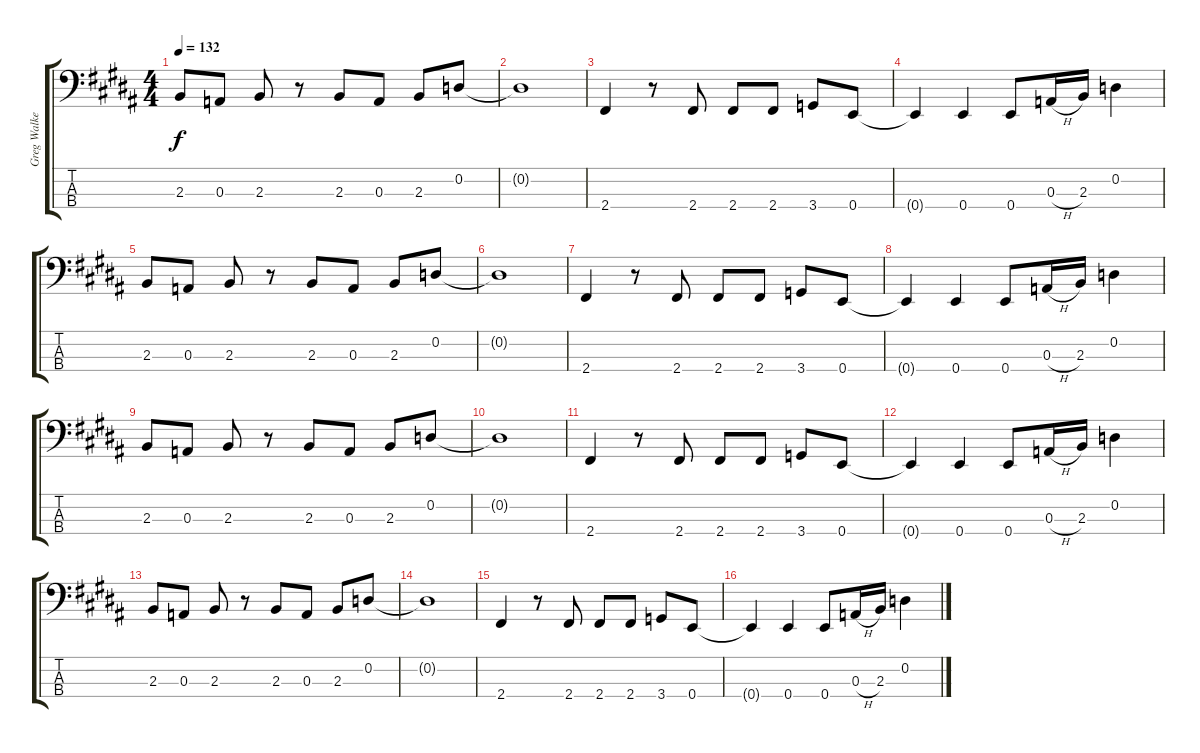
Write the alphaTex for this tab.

\track ("Greg Walker Bass" "Greg Walke") {instrument electricbassfinger}
\staff {score tabs}
\tuning (G2 D2 A1 E1) {hide}
\ts (4 4)
\tempo 132
\clef f4
\ks b
2.3.8{dy f} 0.3.8 2.3.8 r.8 2.3.8 0.3.8 2.3.8 0.2.8 |
0.2{t}.1 |
2.4.4 r.8 2.4.8 2.4.8 2.4.8 3.4.8 0.4.8 |
0.4{t}.4 0.4.4 0.4.8 0.3{h}.16 2.3.16 0.2.4 |
2.3.8 0.3.8 2.3.8 r.8 2.3.8 0.3.8 2.3.8 0.2.8 |
0.2{t}.1 |
2.4.4 r.8 2.4.8 2.4.8 2.4.8 3.4.8 0.4.8 |
0.4{t}.4 0.4.4 0.4.8 0.3{h}.16 2.3.16 0.2.4 |
2.3.8 0.3.8 2.3.8 r.8 2.3.8 0.3.8 2.3.8 0.2.8 |
0.2{t}.1 |
2.4.4 r.8 2.4.8 2.4.8 2.4.8 3.4.8 0.4.8 |
0.4{t}.4 0.4.4 0.4.8 0.3{h}.16 2.3.16 0.2.4 |
2.3.8 0.3.8 2.3.8 r.8 2.3.8 0.3.8 2.3.8 0.2.8 |
0.2{t}.1 |
2.4.4 r.8 2.4.8 2.4.8 2.4.8 3.4.8 0.4.8 |
0.4{t}.4 0.4.4 0.4.8 0.3{h}.16 2.3.16 0.2.4
